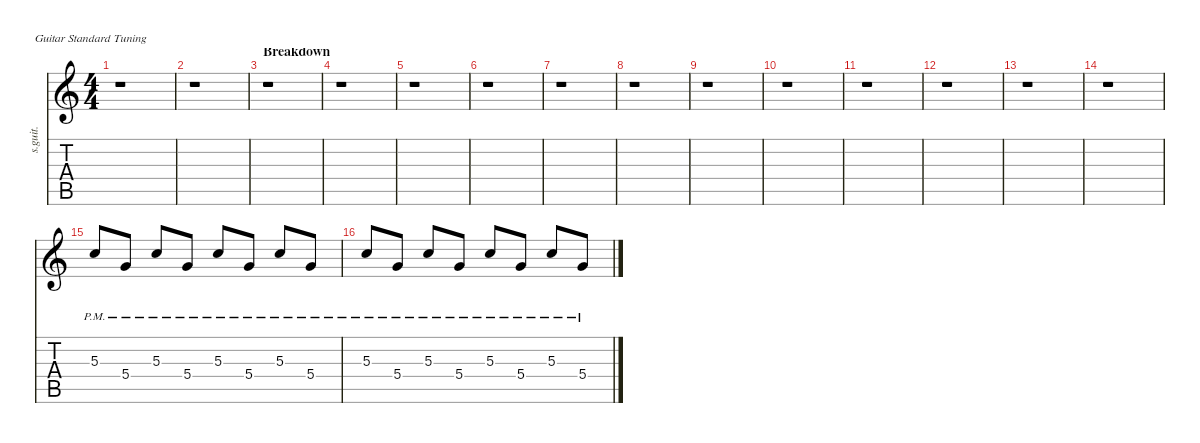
\defaultSystemsLayout 4
\hideDynamics
\bracketExtendMode nobrackets
\track ("Overdub" "s.guit.") {instrument distortionguitar}
\staff {score tabs}
\tuning (E4 B3 G3 D3 A2 E2)
\ts (4 4)
\tempo (149 hide)
\clef g2
\ks c
r.1{dy f} |
r.1 |
\section ("" "Breakdown")
r.1 |
r.1 |
r.1 |
r.1 |
r.1 |
r.1 |
r.1 |
r.1 |
r.1 |
r.1 |
r.1 |
r.1 |
5.3{pm}.8{lyrics (0 "") lyrics (1 "") lyrics (2 "") lyrics (3 "") lyrics (4 "")} 5.4{pm}.8{lyrics (0 "") lyrics (1 "") lyrics (2 "") lyrics (3 "") lyrics (4 "")} 5.3{pm}.8{lyrics (0 "") lyrics (1 "") lyrics (2 "") lyrics (3 "") lyrics (4 "")} 5.4{pm}.8{lyrics (0 "") lyrics (1 "") lyrics (2 "") lyrics (3 "") lyrics (4 "")} 5.3{pm}.8{lyrics (0 "") lyrics (1 "") lyrics (2 "") lyrics (3 "") lyrics (4 "")} 5.4{pm}.8{lyrics (0 "") lyrics (1 "") lyrics (2 "") lyrics (3 "") lyrics (4 "")} 5.3{pm}.8{lyrics (0 "") lyrics (1 "") lyrics (2 "") lyrics (3 "") lyrics (4 "")} 5.4{pm}.8{lyrics (0 "") lyrics (1 "") lyrics (2 "") lyrics (3 "") lyrics (4 "")} |
5.3{pm}.8{lyrics (0 "") lyrics (1 "") lyrics (2 "") lyrics (3 "") lyrics (4 "")} 5.4{pm}.8{lyrics (0 "") lyrics (1 "") lyrics (2 "") lyrics (3 "") lyrics (4 "")} 5.3{pm}.8{lyrics (0 "") lyrics (1 "") lyrics (2 "") lyrics (3 "") lyrics (4 "")} 5.4{pm}.8{lyrics (0 "") lyrics (1 "") lyrics (2 "") lyrics (3 "") lyrics (4 "")} 5.3{pm}.8{lyrics (0 "") lyrics (1 "") lyrics (2 "") lyrics (3 "") lyrics (4 "")} 5.4{pm}.8{lyrics (0 "") lyrics (1 "") lyrics (2 "") lyrics (3 "") lyrics (4 "")} 5.3{pm}.8{lyrics (0 "") lyrics (1 "") lyrics (2 "") lyrics (3 "") lyrics (4 "")} 5.4{pm}.8{lyrics (0 "") lyrics (1 "") lyrics (2 "") lyrics (3 "") lyrics (4 "")}
